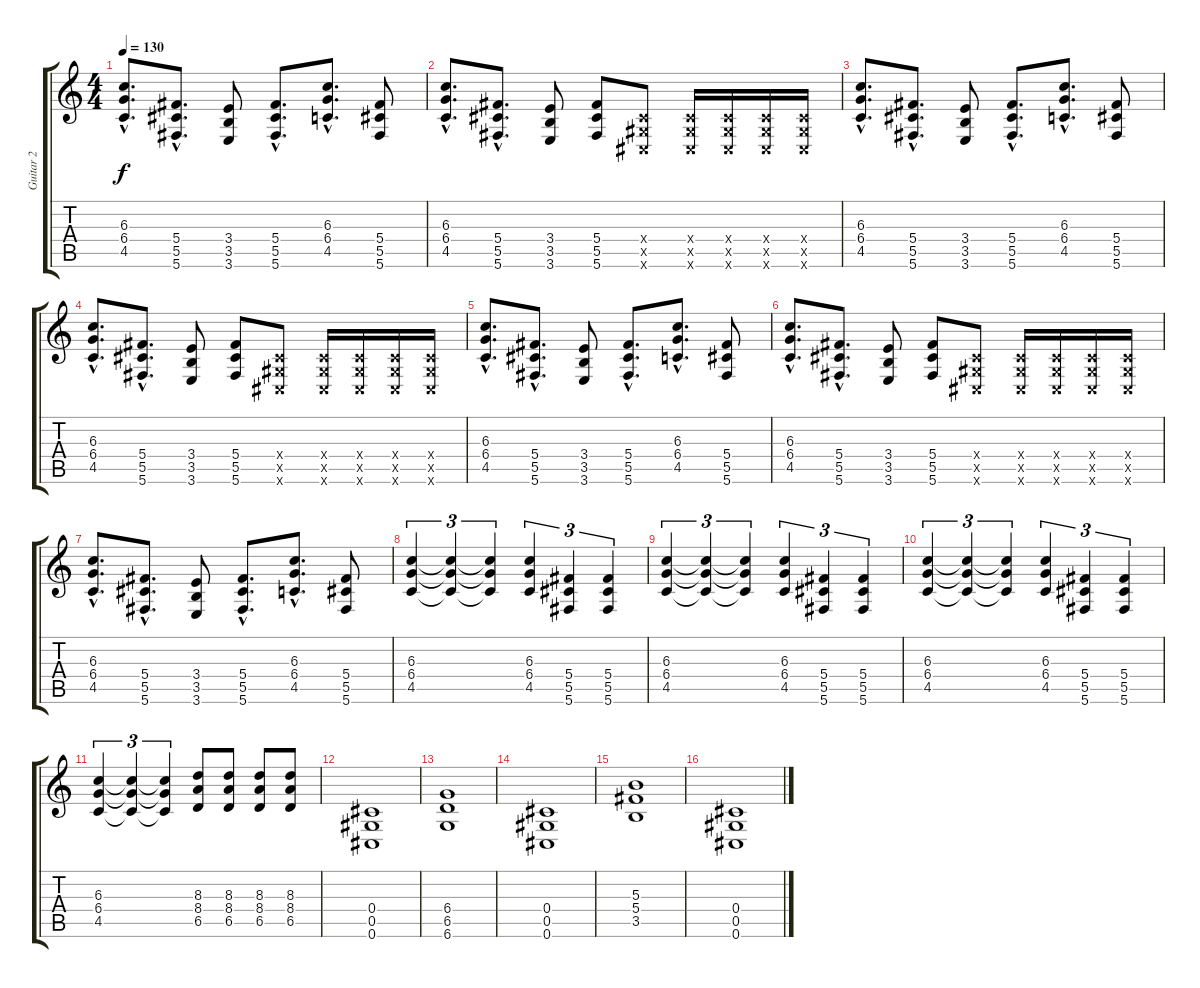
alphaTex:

\track ("Guitar 2" "Guitar 2") {instrument distortionguitar}
\staff {score tabs}
\tuning (Eb4 Bb3 Gb3 Db3 Ab2 Db2) {hide}
\ts (4 4)
\tempo 130
\clef g2
\ks c
(6.3{hac} 6.4{hac} 4.5{hac}).8{d dy f} (5.4{hac} 5.5{hac} 5.6{hac}).8{d} (3.4 3.5 3.6).8 (5.4{hac} 5.5{hac} 5.6{hac}).8{d} (6.3{hac} 6.4{hac} 4.5{hac}).8{d} (5.4 5.5 5.6).8 |
(6.3{hac} 6.4{hac} 4.5{hac}).8{d} (5.4{hac} 5.5{hac} 5.6{hac}).8{d} (3.4 3.5 3.6).8 (5.4 5.5 5.6).8 (0.4{x} 0.5{x} 0.6{x}).8 (0.4{x} 0.5{x} 0.6{x}).16 (0.4{x} 0.5{x} 0.6{x}).16 (0.4{x} 0.5{x} 0.6{x}).16 (0.4{x} 0.5{x} 0.6{x}).16 |
(6.3{hac} 6.4{hac} 4.5{hac}).8{d} (5.4{hac} 5.5{hac} 5.6{hac}).8{d} (3.4 3.5 3.6).8 (5.4{hac} 5.5{hac} 5.6{hac}).8{d} (6.3{hac} 6.4{hac} 4.5{hac}).8{d} (5.4 5.5 5.6).8 |
(6.3{hac} 6.4{hac} 4.5{hac}).8{d} (5.4{hac} 5.5{hac} 5.6{hac}).8{d} (3.4 3.5 3.6).8 (5.4 5.5 5.6).8 (0.4{x} 0.5{x} 0.6{x}).8 (0.4{x} 0.5{x} 0.6{x}).16 (0.4{x} 0.5{x} 0.6{x}).16 (0.4{x} 0.5{x} 0.6{x}).16 (0.4{x} 0.5{x} 0.6{x}).16 |
(6.3{hac} 6.4{hac} 4.5{hac}).8{d} (5.4{hac} 5.5{hac} 5.6{hac}).8{d} (3.4 3.5 3.6).8 (5.4{hac} 5.5{hac} 5.6{hac}).8{d} (6.3{hac} 6.4{hac} 4.5{hac}).8{d} (5.4 5.5 5.6).8 |
(6.3{hac} 6.4{hac} 4.5{hac}).8{d} (5.4{hac} 5.5{hac} 5.6{hac}).8{d} (3.4 3.5 3.6).8 (5.4 5.5 5.6).8 (0.4{x} 0.5{x} 0.6{x}).8 (0.4{x} 0.5{x} 0.6{x}).16 (0.4{x} 0.5{x} 0.6{x}).16 (0.4{x} 0.5{x} 0.6{x}).16 (0.4{x} 0.5{x} 0.6{x}).16 |
(6.3{hac} 6.4{hac} 4.5{hac}).8{d} (5.4{hac} 5.5{hac} 5.6{hac}).8{d} (3.4 3.5 3.6).8 (5.4{hac} 5.5{hac} 5.6{hac}).8{d} (6.3{hac} 6.4{hac} 4.5{hac}).8{d} (5.4 5.5 5.6).8 |
(6.3 6.4 4.5).4{tu (3 2)} (6.3{t} 6.4{t} 4.5{t}).4{tu (3 2)} (6.3{t} 6.4{t} 4.5{t}).4{tu (3 2)} (6.3 6.4 4.5).4{tu (3 2)} (5.4 5.5 5.6).4{tu (3 2)} (5.4 5.5 5.6).4{tu (3 2)} |
(6.3 6.4 4.5).4{tu (3 2)} (6.3{t} 6.4{t} 4.5{t}).4{tu (3 2)} (6.3{t} 6.4{t} 4.5{t}).4{tu (3 2)} (6.3 6.4 4.5).4{tu (3 2)} (5.4 5.5 5.6).4{tu (3 2)} (5.4 5.5 5.6).4{tu (3 2)} |
(6.3 6.4 4.5).4{tu (3 2)} (6.3{t} 6.4{t} 4.5{t}).4{tu (3 2)} (6.3{t} 6.4{t} 4.5{t}).4{tu (3 2)} (6.3 6.4 4.5).4{tu (3 2)} (5.4 5.5 5.6).4{tu (3 2)} (5.4 5.5 5.6).4{tu (3 2)} |
(6.3 6.4 4.5).4{tu (3 2)} (6.3{t} 6.4{t} 4.5{t}).4{tu (3 2)} (6.3{t} 6.4{t} 4.5{t}).4{tu (3 2)} (8.3 8.4 6.5).8 (8.3 8.4 6.5).8 (8.3 8.4 6.5).8 (8.3 8.4 6.5).8 |
(0.4 0.5 0.6).1 |
(6.4 6.5 6.6).1 |
(0.4 0.5 0.6).1 |
(5.3 5.4 3.5).1 |
(0.4 0.5 0.6).1
